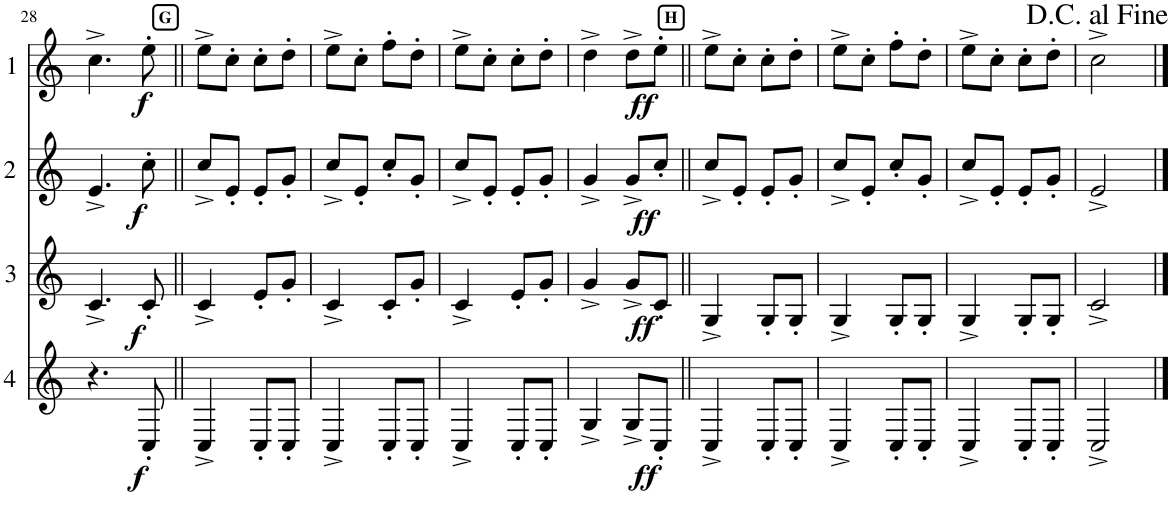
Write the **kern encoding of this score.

**kern	**dynam	**kern	**dynam	**kern	**dynam	**kern	**dynam
*part4	*part4	*part3	*part3	*part2	*part2	*part1	*part1
*staff4	*staff4	*staff3	*staff3	*staff2	*staff2	*staff1	*staff1
*I"Cor 4	*	*I"Cor 3	*	*I"Cor 2	*	*I"Cor 1	*
!!LO:PB:g=z
*clefG2	*	*clefG2	*	*clefG2	*	*clefG2	*
*Trd4c7	*	*Trd4c7	*	*Trd4c7	*	*Trd4c7	*
*k[]	*	*k[]	*	*k[]	*	*k[]	*
*M2/4	*	*M2/4	*	*M2/4	*	*M2/4	*
=28	=28	=28	=28	=28	=28	=28	=28
4.r	.	4.c^/	.	4.e^/	.	4.cc^\	.
!	!LO:DY:b	!	!LO:DY:b	!	!LO:DY:b	!	!LO:DY:b
8C'/	f	8c'/	f	8cc'\	f	8ee'\	f
!!LO:REH:place=s1:a:B:cj:fs=8:t=G
=29||	=29||	=29||	=29||	=29||	=29||	=29||	=29||
4C^/	.	4c^/	.	8cc^/L	.	8ee^\L	.
.	.	.	.	8e'/J	.	8cc'\J	.
8C'/L	.	8e'/L	.	8e'/L	.	8cc'\L	.
8C'/J	.	8g'/J	.	8g'/J	.	8dd'\J	.
=30	=30	=30	=30	=30	=30	=30	=30
4C^/	.	4c^/	.	8cc^/L	.	8ee^\L	.
.	.	.	.	8e'/J	.	8cc'\J	.
8C'/L	.	8c'/L	.	8cc'/L	.	8ff'\L	.
8C'/J	.	8g'/J	.	8g'/J	.	8dd'\J	.
=31	=31	=31	=31	=31	=31	=31	=31
4C^/	.	4c^/	.	8cc^/L	.	8ee^\L	.
.	.	.	.	8e'/J	.	8cc'\J	.
8C'/L	.	8e'/L	.	8e'/L	.	8cc'\L	.
8C'/J	.	8g'/J	.	8g'/J	.	8dd'\J	.
=32	=32	=32	=32	=32	=32	=32	=32
4G^/	.	4g^/	.	4g^/	.	4dd^\	.
8G^/L	.	8g^/L	.	8g^/L	.	8dd^\L	.
!	!LO:DY:b	!	!LO:DY:b	!	!LO:DY:b	!	!LO:DY:b
8C'/J	ff	8c'/J	ff	8cc'/J	ff	8ee'\J	ff
!!LO:REH:place=s1:a:B:cj:fs=8:t=H
=33||	=33||	=33||	=33||	=33||	=33||	=33||	=33||
4C^/	.	4G^/	.	8cc^/L	.	8ee^\L	.
.	.	.	.	8e'/J	.	8cc'\J	.
8C'/L	.	8G'/L	.	8e'/L	.	8cc'\L	.
8C'/J	.	8G'/J	.	8g'/J	.	8dd'\J	.
=34	=34	=34	=34	=34	=34	=34	=34
4C^/	.	4G^/	.	8cc^/L	.	8ee^\L	.
.	.	.	.	8e'/J	.	8cc'\J	.
8C'/L	.	8G'/L	.	8cc'/L	.	8ff'\L	.
8C'/J	.	8G'/J	.	8g'/J	.	8dd'\J	.
=35	=35	=35	=35	=35	=35	=35	=35
4C^/	.	4G^/	.	8cc^/L	.	8ee^\L	.
.	.	.	.	8e'/J	.	8cc'\J	.
8C'/L	.	8G'/L	.	8e'/L	.	8cc'\L	.
8C'/J	.	8G'/J	.	8g'/J	.	8dd'\J	.
=36	=36	=36	=36	=36	=36	=36	=36
2C^/	.	2c^/	.	2e^/	.	2cc^\	.
==	==	==	==	==	==	==	==
*-	*-	*-	*-	*-	*-	*-	*-
